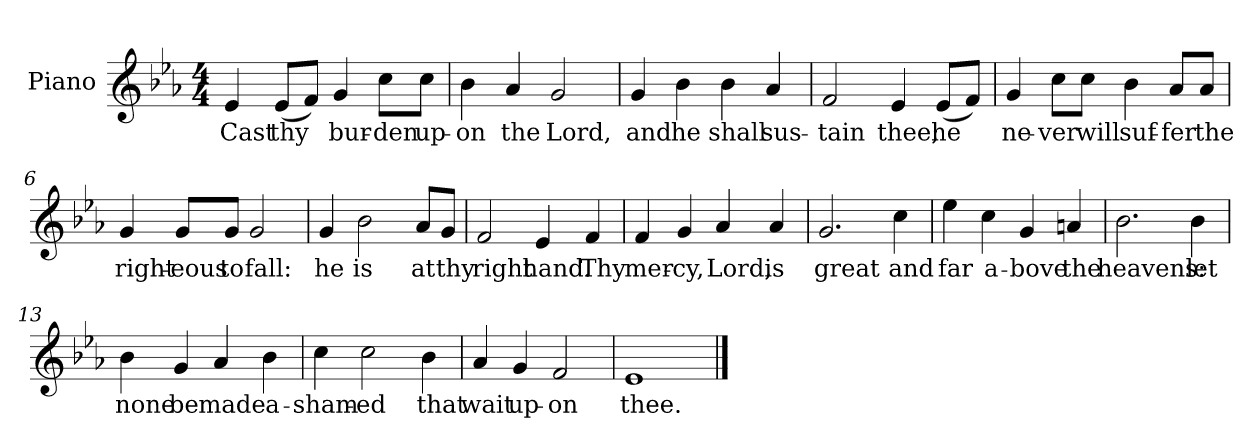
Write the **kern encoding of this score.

**kern	**text
*part1	*part1
*staff1	*staff1
*I"Piano	*
*I'Pno.	*
!!LO:PB:g=z
*clefG2	*
*k[b-e-a-]	*
*E-:	*
*M4/4	*
=1	=1
!	!LO:LY:b:color=#000000
4e-i/	Cast
!	!LO:LY:b:color=#000000
(8e-i/L	thy
8fi/J)	.
!	!LO:LY:b:color=#000000
4gi/	bur-
!	!LO:LY:b:color=#000000
8cci\L	-den
!	!LO:LY:b:color=#000000
8cci\J	up-
=2	=2
!	!LO:LY:b:color=#000000
4b-i\	-on
!	!LO:LY:b:color=#000000
4a-i/	the
!	!LO:LY:b:color=#000000
2gi/	Lord,
=3	=3
!	!LO:LY:b:color=#000000
4gi/	and
!	!LO:LY:b:color=#000000
4b-i\	he
!	!LO:LY:b:color=#000000
4b-i\	shall
!	!LO:LY:b:color=#000000
4a-i/	sus-
!!LO:LB:g=z
=4	=4
!	!LO:LY:b:color=#000000
2fi/	-tain
!	!LO:LY:b:color=#000000
4e-i/	thee;
!	!LO:LY:b:color=#000000
(8e-i/L	he
8fi/J)	.
=5	=5
!	!LO:LY:b:color=#000000
4gi/	ne-
!	!LO:LY:b:color=#000000
8cci\L	-ver
!	!LO:LY:b:color=#000000
8cci\J	will
!	!LO:LY:b:color=#000000
4b-i\	suf-
!	!LO:LY:b:color=#000000
8a-i/L	-fer
!	!LO:LY:b:color=#000000
8a-i/J	the
=6	=6
!	!LO:LY:b:color=#000000
4gi/	right-
!	!LO:LY:b:color=#000000
8gi/L	-eous
!	!LO:LY:b:color=#000000
8gi/J	to
!	!LO:LY:b:color=#000000
2gi/	fall:
!!LO:LB:g=z
=7	=7
!	!LO:LY:b:color=#000000
4gi/	he
!	!LO:LY:b:color=#000000
2b-i\	is
!	!LO:LY:b:color=#000000
8a-i/L	at
!	!LO:LY:b:color=#000000
8gi/J	thy
=8	=8
!	!LO:LY:b:color=#000000
2fi/	right
!	!LO:LY:b:color=#000000
4e-i/	hand.
!	!LO:LY:b:color=#000000
4fi/	Thy
=9	=9
!	!LO:LY:b:color=#000000
4fi/	mer-
!	!LO:LY:b:color=#000000
4gi/	-cy,
!	!LO:LY:b:color=#000000
4a-i/	Lord,
!	!LO:LY:b:color=#000000
4a-i/	is
=10	=10
!	!LO:LY:b:color=#000000
2.gi/	great
!	!LO:LY:b:color=#000000
4cci\	and
!!LO:LB:g=z
=11	=11
!	!LO:LY:b:color=#000000
4ee-i\	far
!	!LO:LY:b:color=#000000
4cci\	a-
!	!LO:LY:b:color=#000000
4gi/	-bove
!	!LO:LY:b:color=#000000
4ani/	the
=12	=12
!	!LO:LY:b:color=#000000
2.b-i\	heavens:
!	!LO:LY:b:color=#000000
4b-i\	let
=13	=13
!	!LO:LY:b:color=#000000
4b-i\	none
!	!LO:LY:b:color=#000000
4gi/	be
!	!LO:LY:b:color=#000000
4a-i/	made
!	!LO:LY:b:color=#000000
4b-i\	a-
!!LO:LB:g=z
=14	=14
!	!LO:LY:b:color=#000000
4cci\	-sham-
!	!LO:LY:b:color=#000000
2cci\	-ed
!	!LO:LY:b:color=#000000
4b-i\	that
=15	=15
!	!LO:LY:b:color=#000000
4a-i/	wait
!	!LO:LY:b:color=#000000
4gi/	up-
!	!LO:LY:b:color=#000000
2fi/	-on
=16	=16
!	!LO:LY:b:color=#000000
1e-i	thee.
==	==
*-	*-
